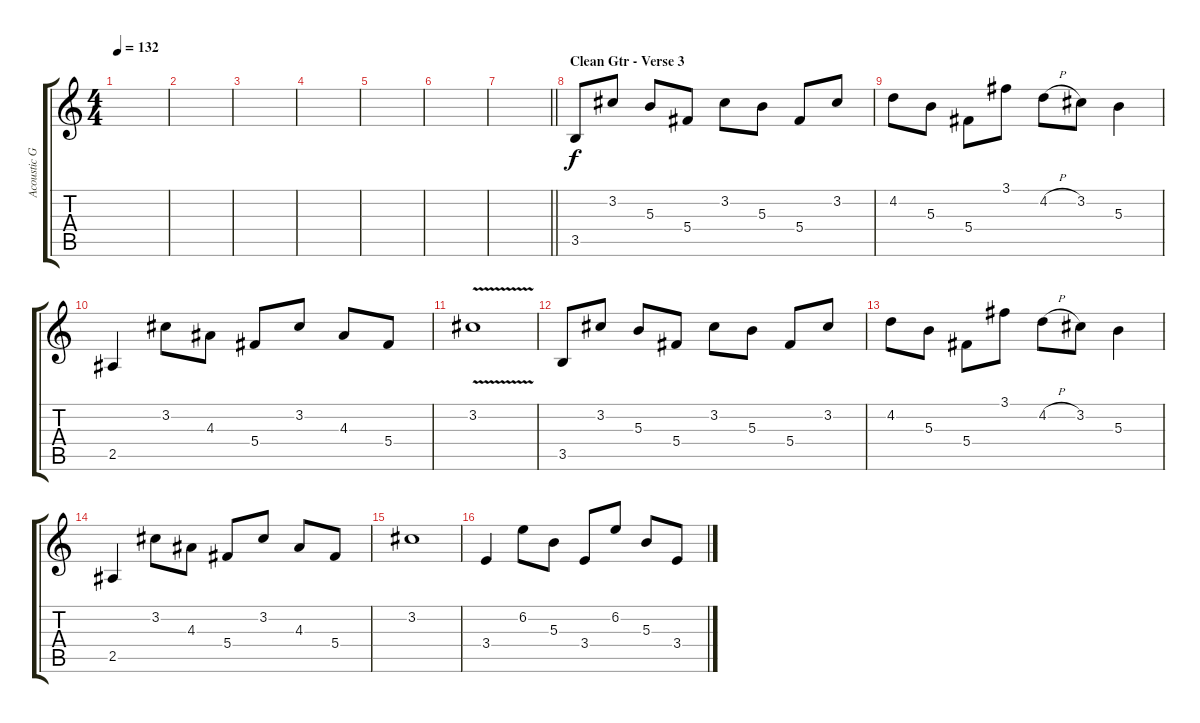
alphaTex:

\track ("Acoustic Gtr 1" "Acoustic G") {instrument acousticguitarsteel}
\staff {score tabs}
\tuning (Eb4 Bb3 Gb3 Db3 Ab2 Eb2) {hide}
\ts (4 4)
\tempo 132
\clef g2
\ks c
|
|
|
|
|
|
\barLineRight lightlight
|
\section ("" "Clean Gtr - Verse 3")
3.5.8 3.2.8 5.3.8 5.4.8 3.2.8 5.3.8 5.4.8 3.2.8 |
4.2.8 5.3.8 5.4.8 3.1.8 4.2{h}.8 3.2.8 5.3.4 |
2.5.4 3.2.8 4.3.8 5.4.8 3.2.8 4.3.8 5.4.8 |
3.2{v}.1 |
3.5.8 3.2.8 5.3.8 5.4.8 3.2.8 5.3.8 5.4.8 3.2.8 |
4.2.8 5.3.8 5.4.8 3.1.8 4.2{h}.8 3.2.8 5.3.4 |
2.5.4 3.2.8 4.3.8 5.4.8 3.2.8 4.3.8 5.4.8 |
3.2.1 |
3.4.4 6.2.8 5.3.8 3.4.8 6.2.8 5.3.8 3.4.8
